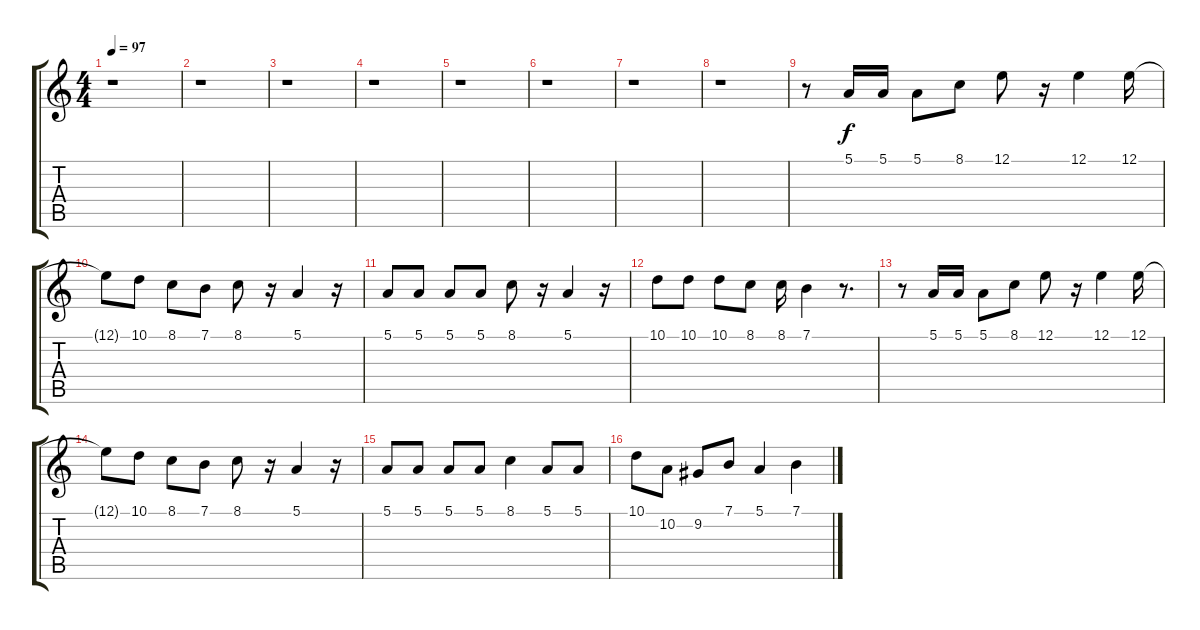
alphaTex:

\track "" {instrument lead3calliope}
\staff {score tabs}
\tuning (E4 B3 G3 D3 A2 E2) {hide}
\ts (4 4)
\tempo 97
\clef g2
\ks c
r.1{dy f instrument lead3calliope} |
r.1 |
r.1 |
r.1 |
r.1 |
r.1 |
r.1 |
r.1 |
r.8 5.1.16 5.1.16 5.1.8 8.1.8 12.1.8 r.16 12.1.4 12.1.16 |
12.1{t}.8 10.1.8 8.1.8 7.1.8 8.1.8 r.16 5.1.4 r.16 |
5.1.8 5.1.8 5.1.8 5.1.8 8.1.8 r.16 5.1.4 r.16 |
10.1.8 10.1.8 10.1.8 8.1.8 8.1.16 7.1.4 r.8{d} |
r.8 5.1.16 5.1.16 5.1.8 8.1.8 12.1.8 r.16 12.1.4 12.1.16 |
12.1{t}.8 10.1.8 8.1.8 7.1.8 8.1.8 r.16 5.1.4 r.16 |
5.1.8 5.1.8 5.1.8 5.1.8 8.1.4 5.1.8 5.1.8 |
10.1.8 10.2.8 9.2.8 7.1.8 5.1.4 7.1.4
